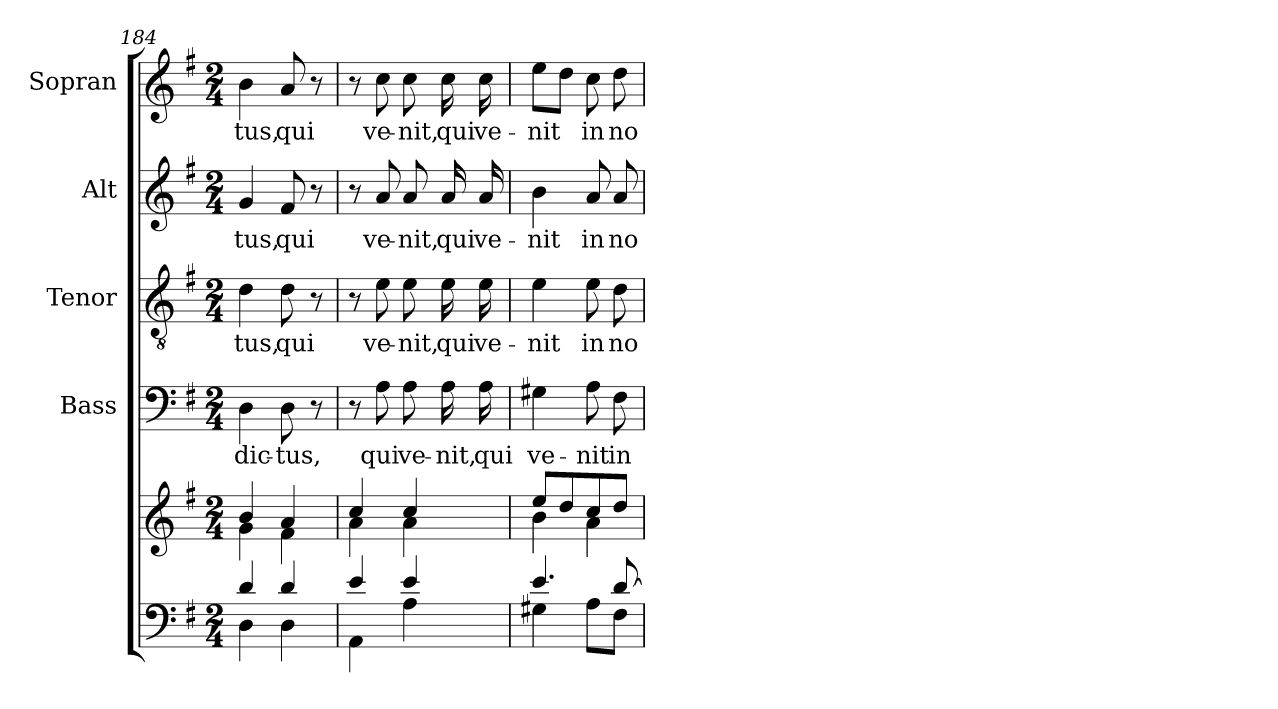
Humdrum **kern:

**kern	**kern	**kern	**text	**kern	**text	**kern	**text	**kern	**text
*part5	*part5	*part4	*part4	*part3	*part3	*part2	*part2	*part1	*part1
*staff6	*staff5	*staff4	*staff4	*staff3	*staff3	*staff2	*staff2	*staff1	*staff1
*	*	*I"Bass	*	*I"Tenor	*	*I"Alt	*	*I"Sopran	*
*	*	*I'B.	*	*I'T.	*	*I'A.	*	*I'S.	*
*clefF4	*clefG2	*clefF4	*	*clefGv2	*	*clefG2	*	*clefG2	*
*k[f#]	*k[f#]	*k[f#]	*	*k[f#]	*	*k[f#]	*	*k[f#]	*
*G:	*G:	*G:	*	*G:	*	*G:	*	*G:	*
*M2/4	*M2/4	*M2/4	*	*M2/4	*	*M2/4	*	*M2/4	*
=184	=184	=184	=184	=184	=184	=184	=184	=184	=184
*^	*^	*	*	*	*	*	*	*	*
!	!	!	!	!	!LO:LY:b	!	!LO:LY:b	!	!LO:LY:b	!	!LO:LY:b
4d/	4D\	4b/	4g\	4D\	-dic-	4d\	-tus,	4g/	-tus,	4b\	-tus,
!	!	!	!	!	!LO:LY:b	!	!LO:LY:b	!	!LO:LY:b	!	!LO:LY:b
4d/	4D\	4a/	4f#\	8D\	-tus,	8d\	qui	8f#/	qui	8a/	qui
.	.	.	.	8r	.	8r	.	8r	.	8r	.
=185	=185	=185	=185	=185	=185	=185	=185	=185	=185	=185	=185
4e/	4AA\	4cc/	4a\	8r	.	8r	.	8r	.	8r	.
!	!	!	!	!	!LO:LY:b	!	!LO:LY:b	!	!LO:LY:b	!	!LO:LY:b
.	.	.	.	8A\	qui	8e\	ve-	8a/	ve-	8cc\	ve-
!	!	!	!	!	!LO:LY:b	!	!LO:LY:b	!	!LO:LY:b	!	!LO:LY:b
4e/	4A\	4cc/	4a\	8A\	ve-	8e\	-nit,	8a/	-nit,	8cc\	-nit,
!	!	!	!	!	!LO:LY:b	!	!LO:LY:b	!	!LO:LY:b	!	!LO:LY:b
.	.	.	.	16A\	-nit,	16e\	qui	16a/	qui	16cc\	qui
!	!	!	!	!	!LO:LY:b	!	!LO:LY:b	!	!LO:LY:b	!	!LO:LY:b
.	.	.	.	16A\	qui	16e\	ve-	16a/	ve-	16cc\	ve-
=186	=186	=186	=186	=186	=186	=186	=186	=186	=186	=186	=186
!	!	!	!	!	!LO:LY:b	!	!LO:LY:b	!	!LO:LY:b	!	!LO:LY:b
4.e/	4G#X\	8ee/L	4b\	4G#X\	ve-	4e\	-nit	4b\	-nit	8ee\L	-nit
.	.	8dd/	.	.	.	.	.	.	.	8dd\J	.
!	!	!	!	!	!LO:LY:b	!	!LO:LY:b	!	!LO:LY:b	!	!LO:LY:b
.	8A\L	8cc/	4a\	8A\	-nit	8e\	in	8a/	in	8cc\	in
!	!	!	!	!	!LO:LY:b	!	!LO:LY:b	!	!LO:LY:b	!	!LO:LY:b
[>8d/	8F#\J	8dd/J	.	8F#\	in	8d\	no-	8a/	no-	8dd\	no-
*v	*v	*	*	*	*	*	*	*	*	*	*
*	*v	*v	*	*	*	*	*	*	*	*
=	=	=	=	=	=	=	=	=	=
*-	*-	*-	*-	*-	*-	*-	*-	*-	*-
